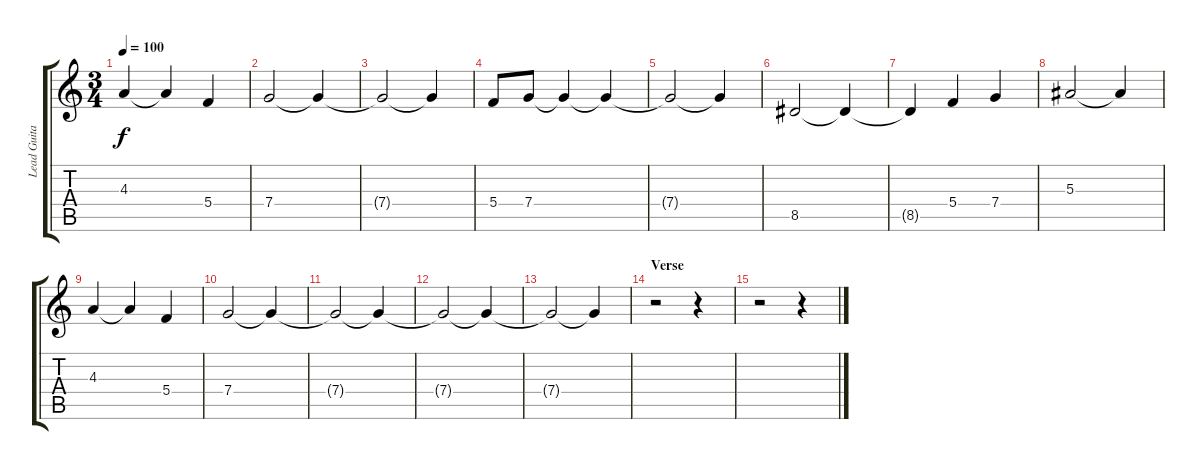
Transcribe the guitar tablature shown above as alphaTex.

\track ("Lead Guitar" "Lead Guita") {instrument distortionguitar}
\staff {score tabs}
\tuning (D4 A3 F3 C3 G2 D2) {hide}
\ts (3 4)
\tempo 100
\clef g2
\ks c
4.3.4{dy f} 4.3{t}.4 5.4.4 |
7.4.2 7.4{t}.4 |
7.4{t}.2 7.4{t}.4 |
5.4.8 7.4.8 7.4{t}.4 7.4{t}.4 |
7.4{t}.2 7.4{t}.4 |
8.5.2 8.5{t}.4 |
8.5{t}.4 5.4.4 7.4.4 |
5.3.2 5.3{t}.4 |
4.3.4 4.3{t}.4 5.4.4 |
7.4.2{volume 0} 7.4{t}.4 |
7.4{t}.2 7.4{t}.4 |
7.4{t}.2 7.4{t}.4 |
7.4{t}.2 7.4{t}.4 |
\section ("" "Verse")
r.2 r.4 |
r.2 r.4
